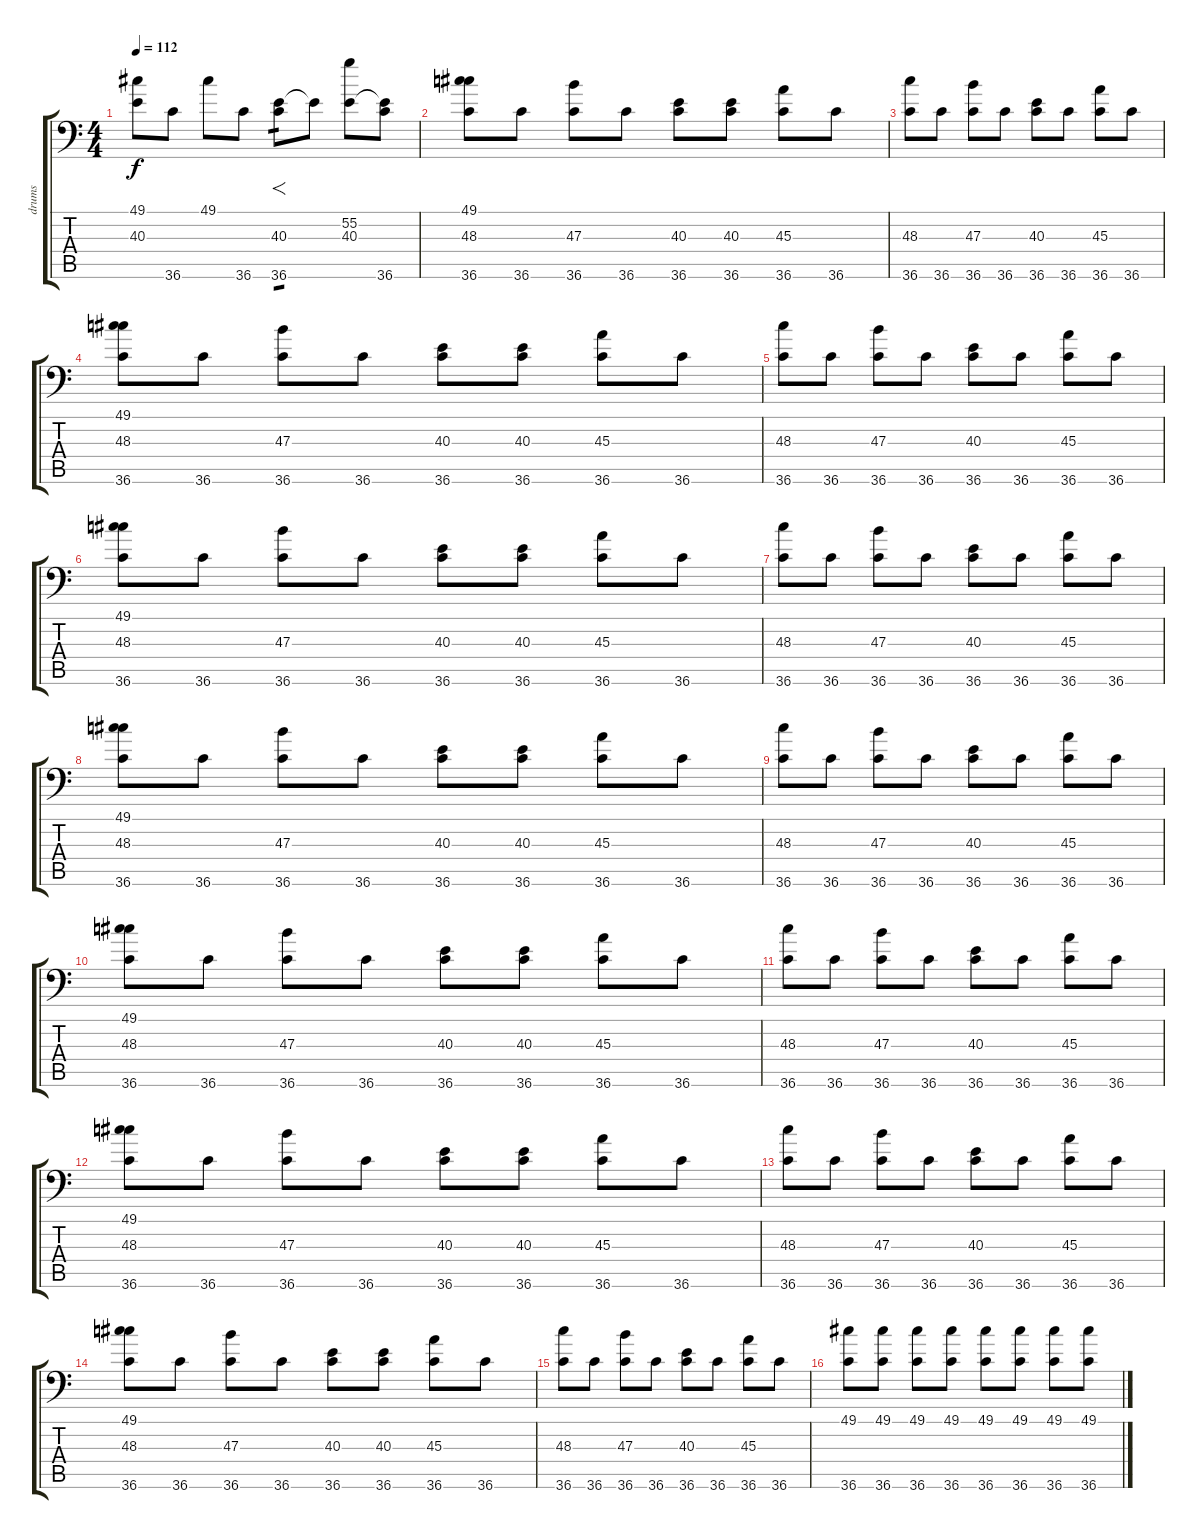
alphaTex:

\track ("drums" "drums") {instrument acousticgrandpiano}
\staff {score tabs}
\tuning (C-1 C-1 C-1 C-1 C-1 C-1) {hide}
\ts (4 4)
\tempo 112
\clef f4
\ks c
(49.1 40.3).8{dy f} 36.6.8 49.1.8 36.6.8 (40.3 36.6).8{f tp 1} 40.3{t}.8 (55.2 40.3).8 (40.3{t} 36.6).8 |
(49.1 48.3 36.6).8 36.6.8 (47.3 36.6).8 36.6.8 (40.3 36.6).8 (40.3 36.6).8 (45.3 36.6).8 36.6.8 |
(48.3 36.6).8 36.6.8 (47.3 36.6).8 36.6.8 (40.3 36.6).8 36.6.8 (45.3 36.6).8 36.6.8 |
(49.1 48.3 36.6).8 36.6.8 (47.3 36.6).8 36.6.8 (40.3 36.6).8 (40.3 36.6).8 (45.3 36.6).8 36.6.8 |
(48.3 36.6).8 36.6.8 (47.3 36.6).8 36.6.8 (40.3 36.6).8 36.6.8 (45.3 36.6).8 36.6.8 |
(49.1 48.3 36.6).8 36.6.8 (47.3 36.6).8 36.6.8 (40.3 36.6).8 (40.3 36.6).8 (45.3 36.6).8 36.6.8 |
(48.3 36.6).8 36.6.8 (47.3 36.6).8 36.6.8 (40.3 36.6).8 36.6.8 (45.3 36.6).8 36.6.8 |
(49.1 48.3 36.6).8 36.6.8 (47.3 36.6).8 36.6.8 (40.3 36.6).8 (40.3 36.6).8 (45.3 36.6).8 36.6.8 |
(48.3 36.6).8 36.6.8 (47.3 36.6).8 36.6.8 (40.3 36.6).8 36.6.8 (45.3 36.6).8 36.6.8 |
(49.1 48.3 36.6).8 36.6.8 (47.3 36.6).8 36.6.8 (40.3 36.6).8 (40.3 36.6).8 (45.3 36.6).8 36.6.8 |
(48.3 36.6).8 36.6.8 (47.3 36.6).8 36.6.8 (40.3 36.6).8 36.6.8 (45.3 36.6).8 36.6.8 |
(49.1 48.3 36.6).8 36.6.8 (47.3 36.6).8 36.6.8 (40.3 36.6).8 (40.3 36.6).8 (45.3 36.6).8 36.6.8 |
(48.3 36.6).8 36.6.8 (47.3 36.6).8 36.6.8 (40.3 36.6).8 36.6.8 (45.3 36.6).8 36.6.8 |
(49.1 48.3 36.6).8 36.6.8 (47.3 36.6).8 36.6.8 (40.3 36.6).8 (40.3 36.6).8 (45.3 36.6).8 36.6.8 |
(48.3 36.6).8 36.6.8 (47.3 36.6).8 36.6.8 (40.3 36.6).8 36.6.8 (45.3 36.6).8 36.6.8 |
(49.1 36.6).8 (49.1 36.6).8 (49.1 36.6).8 (49.1 36.6).8 (49.1 36.6).8 (49.1 36.6).8 (49.1 36.6).8 (49.1 36.6).8
